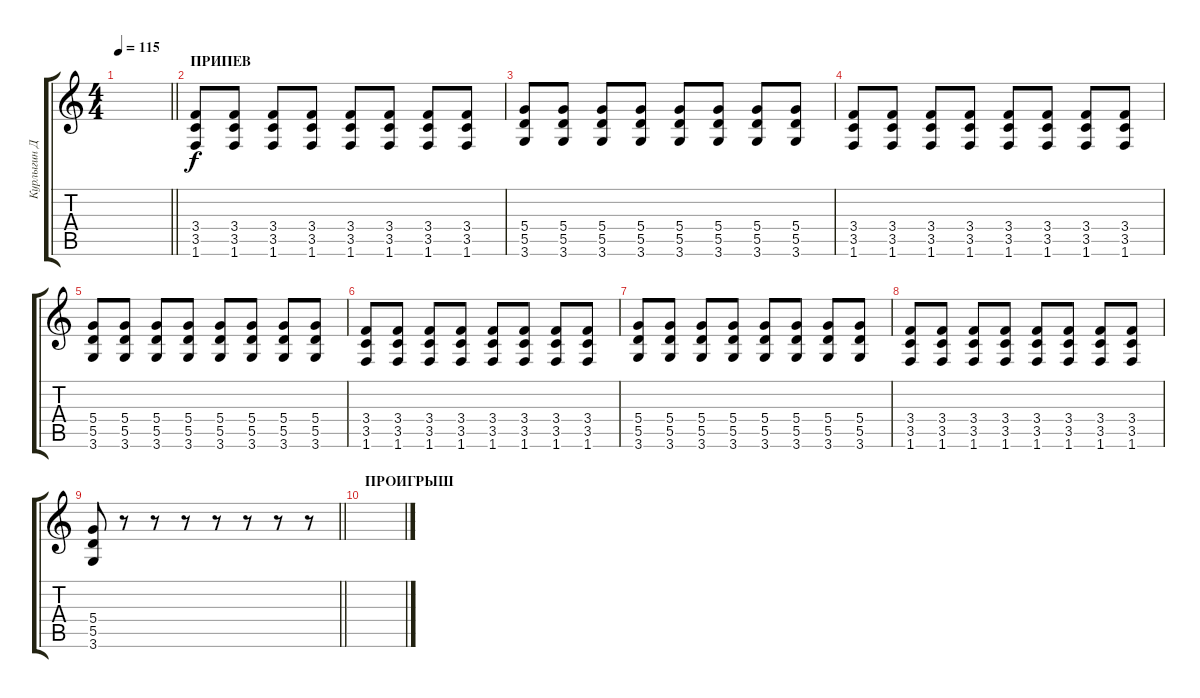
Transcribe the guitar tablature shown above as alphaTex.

\track ("Курлыгин Дмитрий" "Курлыгин Д") {instrument distortionguitar}
\staff {score tabs}
\tuning (E4 B3 G3 D3 A2 E2) {hide}
\ts (4 4)
\tempo 115
\clef g2
\barLineRight lightlight
\ks c
|
\section ("" "ПРИПЕВ")
(3.4 3.5 1.6).8 (3.4 3.5 1.6).8 (3.4 3.5 1.6).8 (3.4 3.5 1.6).8 (3.4 3.5 1.6).8 (3.4 3.5 1.6).8 (3.4 3.5 1.6).8 (3.4 3.5 1.6).8 |
(5.4 5.5 3.6).8 (5.4 5.5 3.6).8 (5.4 5.5 3.6).8 (5.4 5.5 3.6).8 (5.4 5.5 3.6).8 (5.4 5.5 3.6).8 (5.4 5.5 3.6).8 (5.4 5.5 3.6).8 |
(3.4 3.5 1.6).8 (3.4 3.5 1.6).8 (3.4 3.5 1.6).8 (3.4 3.5 1.6).8 (3.4 3.5 1.6).8 (3.4 3.5 1.6).8 (3.4 3.5 1.6).8 (3.4 3.5 1.6).8 |
(5.4 5.5 3.6).8 (5.4 5.5 3.6).8 (5.4 5.5 3.6).8 (5.4 5.5 3.6).8 (5.4 5.5 3.6).8 (5.4 5.5 3.6).8 (5.4 5.5 3.6).8 (5.4 5.5 3.6).8 |
(3.4 3.5 1.6).8 (3.4 3.5 1.6).8 (3.4 3.5 1.6).8 (3.4 3.5 1.6).8 (3.4 3.5 1.6).8 (3.4 3.5 1.6).8 (3.4 3.5 1.6).8 (3.4 3.5 1.6).8 |
(5.4 5.5 3.6).8 (5.4 5.5 3.6).8 (5.4 5.5 3.6).8 (5.4 5.5 3.6).8 (5.4 5.5 3.6).8 (5.4 5.5 3.6).8 (5.4 5.5 3.6).8 (5.4 5.5 3.6).8 |
(3.4 3.5 1.6).8 (3.4 3.5 1.6).8 (3.4 3.5 1.6).8 (3.4 3.5 1.6).8 (3.4 3.5 1.6).8 (3.4 3.5 1.6).8 (3.4 3.5 1.6).8 (3.4 3.5 1.6).8 |
\barLineRight lightlight
(5.4 5.5 3.6).8 r.8 r.8 r.8 r.8 r.8 r.8 r.8 |
\section ("" "ПРОИГРЫШ")
